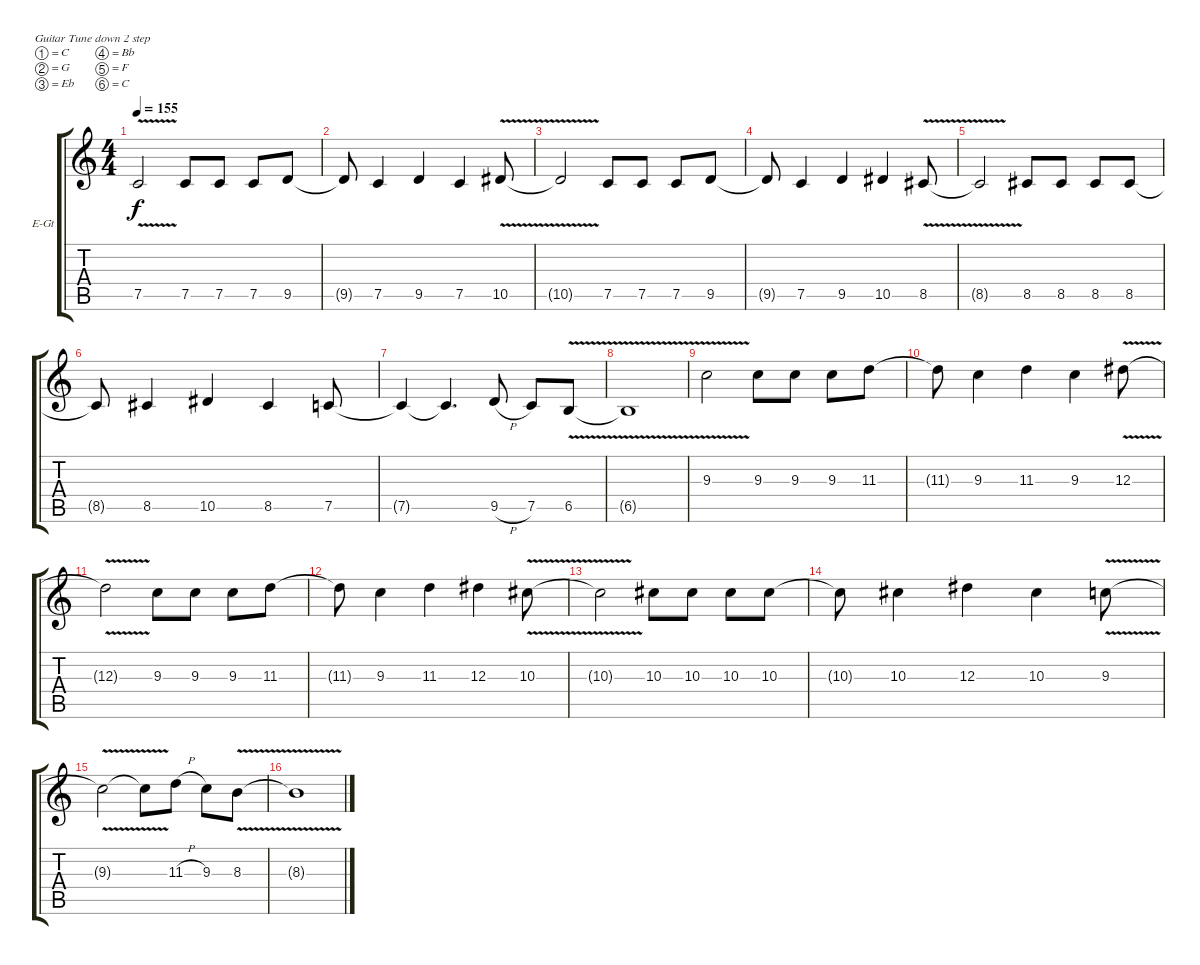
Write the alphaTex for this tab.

\defaultSystemsLayout 4
\bracketExtendMode groupsimilarinstruments
\firstSystemTrackNameOrientation horizontal
\otherSystemsTrackNameOrientation horizontal
\track ("Michael Amott" "E-Gt") {instrument overdrivenguitar}
\staff {score tabs}
\tuning (C4 G3 Eb3 Bb2 F2 C2)
\ts (4 4)
\tempo 155
\clef g2
\ks c
7.5{v}.2{dy f} 7.5.8 7.5.8 7.5.8 9.5.8 |
9.5{t}.8 7.5.4 9.5.4 7.5.4 10.5{v}.8 |
10.5{v t}.2 7.5.8 7.5.8 7.5.8 9.5.8 |
9.5{t}.8 7.5.4 9.5.4 10.5.4 8.5{v}.8 |
8.5{v t}.2 8.5.8 8.5.8 8.5.8 8.5.8 |
8.5{t}.8 8.5.4 10.5.4 8.5.4 7.5.8 |
7.5{t}.4 7.5{t}.4{d} 9.5{h}.8 7.5.8 6.5{v}.8 |
6.5{v t}.1 |
9.3{v}.2 9.3.8 9.3.8 9.3.8 11.3.8 |
11.3{t}.8 9.3.4 11.3.4 9.3.4 12.3{v}.8 |
12.3{v t}.2 9.3.8 9.3.8 9.3.8 11.3.8 |
11.3{t}.8 9.3.4 11.3.4 12.3.4 10.3{v}.8 |
10.3{v t}.2 10.3.8 10.3.8 10.3.8 10.3.8 |
10.3{t}.8 10.3.4 12.3.4 10.3.4 9.3{v}.8 |
9.3{v t}.2 9.3{v t}.8 11.3{h}.8 9.3.8 8.3{v}.8 |
8.3{v t}.1
